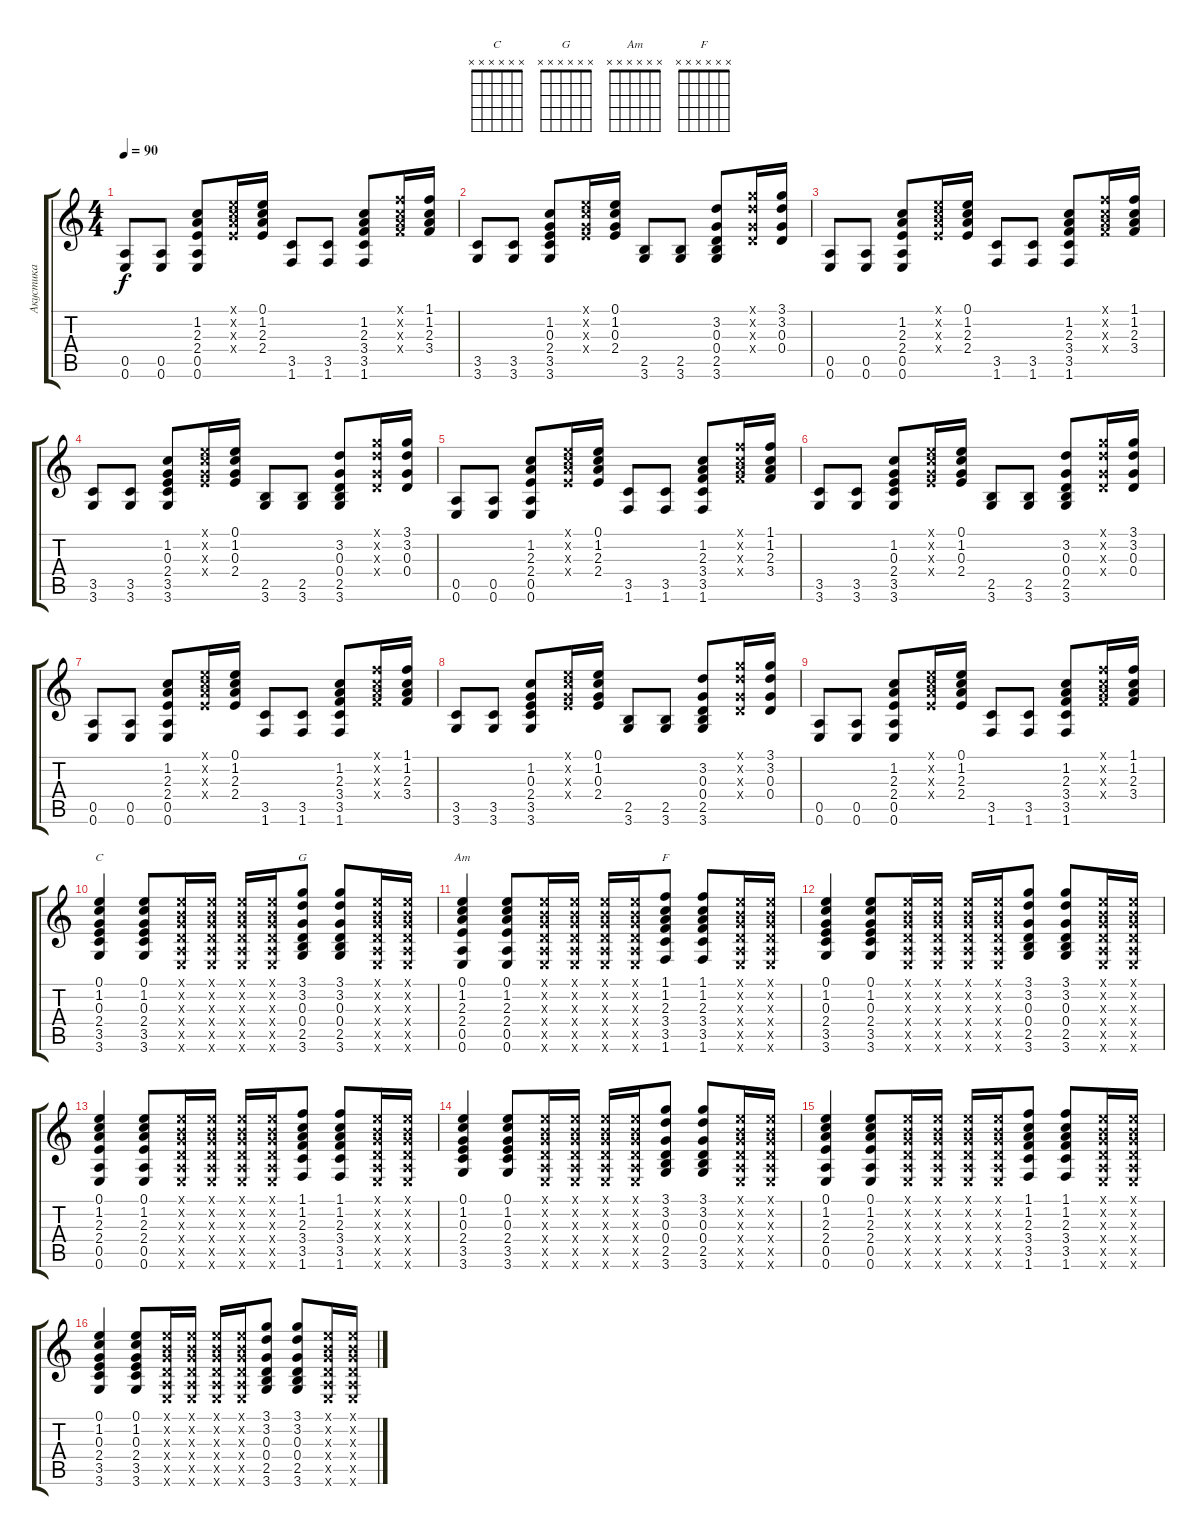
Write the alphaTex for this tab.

\track ("Акустика" "Акустика") {instrument acousticguitarsteel}
\staff {score tabs}
\tuning (E4 B3 G3 D3 A2 E2) {hide}
\chord ("C" x x x x x x)
\chord ("G" x x x x x x)
\chord ("Am" x x x x x x)
\chord ("F" x x x x x x)
\ts (4 4)
\tempo 90
\clef g2
\ks c
(0.5 0.6).8{dy f} (0.5 0.6).8 (1.2 2.3 2.4 0.5 0.6).8 (0.1{x} 1.2{x} 2.3{x} 2.4{x}).16 (0.1 1.2 2.3 2.4).16 (3.5 1.6).8 (3.5 1.6).8 (1.2 2.3 3.4 3.5 1.6).8 (1.1{x} 1.2{x} 2.3{x} 3.4{x}).16 (1.1 1.2 2.3 3.4).16 |
(3.5 3.6).8 (3.5 3.6).8 (1.2 0.3 2.4 3.5 3.6).8 (0.1{x} 1.2{x} 0.3{x} 2.4{x}).16 (0.1 1.2 0.3 2.4).16 (2.5 3.6).8 (2.5 3.6).8 (3.2 0.3 0.4 2.5 3.6).8 (3.1{x} 3.2{x} 0.3{x} 0.4{x}).16 (3.1 3.2 0.3 0.4).16 |
(0.5 0.6).8 (0.5 0.6).8 (1.2 2.3 2.4 0.5 0.6).8 (0.1{x} 1.2{x} 2.3{x} 2.4{x}).16 (0.1 1.2 2.3 2.4).16 (3.5 1.6).8 (3.5 1.6).8 (1.2 2.3 3.4 3.5 1.6).8 (1.1{x} 1.2{x} 2.3{x} 3.4{x}).16 (1.1 1.2 2.3 3.4).16 |
(3.5 3.6).8 (3.5 3.6).8 (1.2 0.3 2.4 3.5 3.6).8 (0.1{x} 1.2{x} 0.3{x} 2.4{x}).16 (0.1 1.2 0.3 2.4).16 (2.5 3.6).8 (2.5 3.6).8 (3.2 0.3 0.4 2.5 3.6).8 (3.1{x} 3.2{x} 0.3{x} 0.4{x}).16 (3.1 3.2 0.3 0.4).16 |
(0.5 0.6).8 (0.5 0.6).8 (1.2 2.3 2.4 0.5 0.6).8 (0.1{x} 1.2{x} 2.3{x} 2.4{x}).16 (0.1 1.2 2.3 2.4).16 (3.5 1.6).8 (3.5 1.6).8 (1.2 2.3 3.4 3.5 1.6).8 (1.1{x} 1.2{x} 2.3{x} 3.4{x}).16 (1.1 1.2 2.3 3.4).16 |
(3.5 3.6).8 (3.5 3.6).8 (1.2 0.3 2.4 3.5 3.6).8 (0.1{x} 1.2{x} 0.3{x} 2.4{x}).16 (0.1 1.2 0.3 2.4).16 (2.5 3.6).8 (2.5 3.6).8 (3.2 0.3 0.4 2.5 3.6).8 (3.1{x} 3.2{x} 0.3{x} 0.4{x}).16 (3.1 3.2 0.3 0.4).16 |
(0.5 0.6).8 (0.5 0.6).8 (1.2 2.3 2.4 0.5 0.6).8 (0.1{x} 1.2{x} 2.3{x} 2.4{x}).16 (0.1 1.2 2.3 2.4).16 (3.5 1.6).8 (3.5 1.6).8 (1.2 2.3 3.4 3.5 1.6).8 (1.1{x} 1.2{x} 2.3{x} 3.4{x}).16 (1.1 1.2 2.3 3.4).16 |
(3.5 3.6).8 (3.5 3.6).8 (1.2 0.3 2.4 3.5 3.6).8 (0.1{x} 1.2{x} 0.3{x} 2.4{x}).16 (0.1 1.2 0.3 2.4).16 (2.5 3.6).8 (2.5 3.6).8 (3.2 0.3 0.4 2.5 3.6).8 (3.1{x} 3.2{x} 0.3{x} 0.4{x}).16 (3.1 3.2 0.3 0.4).16 |
(0.5 0.6).8 (0.5 0.6).8 (1.2 2.3 2.4 0.5 0.6).8 (0.1{x} 1.2{x} 2.3{x} 2.4{x}).16 (0.1 1.2 2.3 2.4).16 (3.5 1.6).8 (3.5 1.6).8 (1.2 2.3 3.4 3.5 1.6).8 (1.1{x} 1.2{x} 2.3{x} 3.4{x}).16 (1.1 1.2 2.3 3.4).16 |
(0.1 1.2 0.3 2.4 3.5 3.6).4{ch "C"} (0.1 1.2 0.3 2.4 3.5 3.6).8 (0.1{x} 0.2{x} 0.3{x} 0.4{x} 0.5{x} 0.6{x}).16 (0.1{x} 0.2{x} 0.3{x} 0.4{x} 0.5{x} 0.6{x}).16 (0.1{x} 0.2{x} 0.3{x} 0.4{x} 0.5{x} 0.6{x}).16 (0.1{x} 0.2{x} 0.3{x} 0.4{x} 0.5{x} 0.6{x}).16 (3.1 3.2 0.3 0.4 2.5 3.6).8{ch "G"} (3.1 3.2 0.3 0.4 2.5 3.6).8 (0.1{x} 0.2{x} 0.3{x} 0.4{x} 0.5{x} 0.6{x}).16 (0.1{x} 0.2{x} 0.3{x} 0.4{x} 0.5{x} 0.6{x}).16 |
(0.1 1.2 2.3 2.4 0.5 0.6).4{ch "Am"} (0.1 1.2 2.3 2.4 0.5 0.6).8 (0.1{x} 0.2{x} 0.3{x} 0.4{x} 0.5{x} 0.6{x}).16 (0.1{x} 0.2{x} 0.3{x} 0.4{x} 0.5{x} 0.6{x}).16 (0.1{x} 0.2{x} 0.3{x} 0.4{x} 0.5{x} 0.6{x}).16 (0.1{x} 0.2{x} 0.3{x} 0.4{x} 0.5{x} 0.6{x}).16 (1.1 1.2 2.3 3.4 3.5 1.6).8{ch "F"} (1.1 1.2 2.3 3.4 3.5 1.6).8 (0.1{x} 0.2{x} 0.3{x} 0.4{x} 0.5{x} 0.6{x}).16 (0.1{x} 0.2{x} 0.3{x} 0.4{x} 0.5{x} 0.6{x}).16 |
(0.1 1.2 0.3 2.4 3.5 3.6).4 (0.1 1.2 0.3 2.4 3.5 3.6).8 (0.1{x} 0.2{x} 0.3{x} 0.4{x} 0.5{x} 0.6{x}).16 (0.1{x} 0.2{x} 0.3{x} 0.4{x} 0.5{x} 0.6{x}).16 (0.1{x} 0.2{x} 0.3{x} 0.4{x} 0.5{x} 0.6{x}).16 (0.1{x} 0.2{x} 0.3{x} 0.4{x} 0.5{x} 0.6{x}).16 (3.1 3.2 0.3 0.4 2.5 3.6).8 (3.1 3.2 0.3 0.4 2.5 3.6).8 (0.1{x} 0.2{x} 0.3{x} 0.4{x} 0.5{x} 0.6{x}).16 (0.1{x} 0.2{x} 0.3{x} 0.4{x} 0.5{x} 0.6{x}).16 |
(0.1 1.2 2.3 2.4 0.5 0.6).4 (0.1 1.2 2.3 2.4 0.5 0.6).8 (0.1{x} 0.2{x} 0.3{x} 0.4{x} 0.5{x} 0.6{x}).16 (0.1{x} 0.2{x} 0.3{x} 0.4{x} 0.5{x} 0.6{x}).16 (0.1{x} 0.2{x} 0.3{x} 0.4{x} 0.5{x} 0.6{x}).16 (0.1{x} 0.2{x} 0.3{x} 0.4{x} 0.5{x} 0.6{x}).16 (1.1 1.2 2.3 3.4 3.5 1.6).8 (1.1 1.2 2.3 3.4 3.5 1.6).8 (0.1{x} 0.2{x} 0.3{x} 0.4{x} 0.5{x} 0.6{x}).16 (0.1{x} 0.2{x} 0.3{x} 0.4{x} 0.5{x} 0.6{x}).16 |
(0.1 1.2 0.3 2.4 3.5 3.6).4 (0.1 1.2 0.3 2.4 3.5 3.6).8 (0.1{x} 0.2{x} 0.3{x} 0.4{x} 0.5{x} 0.6{x}).16 (0.1{x} 0.2{x} 0.3{x} 0.4{x} 0.5{x} 0.6{x}).16 (0.1{x} 0.2{x} 0.3{x} 0.4{x} 0.5{x} 0.6{x}).16 (0.1{x} 0.2{x} 0.3{x} 0.4{x} 0.5{x} 0.6{x}).16 (3.1 3.2 0.3 0.4 2.5 3.6).8 (3.1 3.2 0.3 0.4 2.5 3.6).8 (0.1{x} 0.2{x} 0.3{x} 0.4{x} 0.5{x} 0.6{x}).16 (0.1{x} 0.2{x} 0.3{x} 0.4{x} 0.5{x} 0.6{x}).16 |
(0.1 1.2 2.3 2.4 0.5 0.6).4 (0.1 1.2 2.3 2.4 0.5 0.6).8 (0.1{x} 0.2{x} 0.3{x} 0.4{x} 0.5{x} 0.6{x}).16 (0.1{x} 0.2{x} 0.3{x} 0.4{x} 0.5{x} 0.6{x}).16 (0.1{x} 0.2{x} 0.3{x} 0.4{x} 0.5{x} 0.6{x}).16 (0.1{x} 0.2{x} 0.3{x} 0.4{x} 0.5{x} 0.6{x}).16 (1.1 1.2 2.3 3.4 3.5 1.6).8 (1.1 1.2 2.3 3.4 3.5 1.6).8 (0.1{x} 0.2{x} 0.3{x} 0.4{x} 0.5{x} 0.6{x}).16 (0.1{x} 0.2{x} 0.3{x} 0.4{x} 0.5{x} 0.6{x}).16 |
(0.1 1.2 0.3 2.4 3.5 3.6).4 (0.1 1.2 0.3 2.4 3.5 3.6).8 (0.1{x} 0.2{x} 0.3{x} 0.4{x} 0.5{x} 0.6{x}).16 (0.1{x} 0.2{x} 0.3{x} 0.4{x} 0.5{x} 0.6{x}).16 (0.1{x} 0.2{x} 0.3{x} 0.4{x} 0.5{x} 0.6{x}).16 (0.1{x} 0.2{x} 0.3{x} 0.4{x} 0.5{x} 0.6{x}).16 (3.1 3.2 0.3 0.4 2.5 3.6).8 (3.1 3.2 0.3 0.4 2.5 3.6).8 (0.1{x} 0.2{x} 0.3{x} 0.4{x} 0.5{x} 0.6{x}).16 (0.1{x} 0.2{x} 0.3{x} 0.4{x} 0.5{x} 0.6{x}).16
